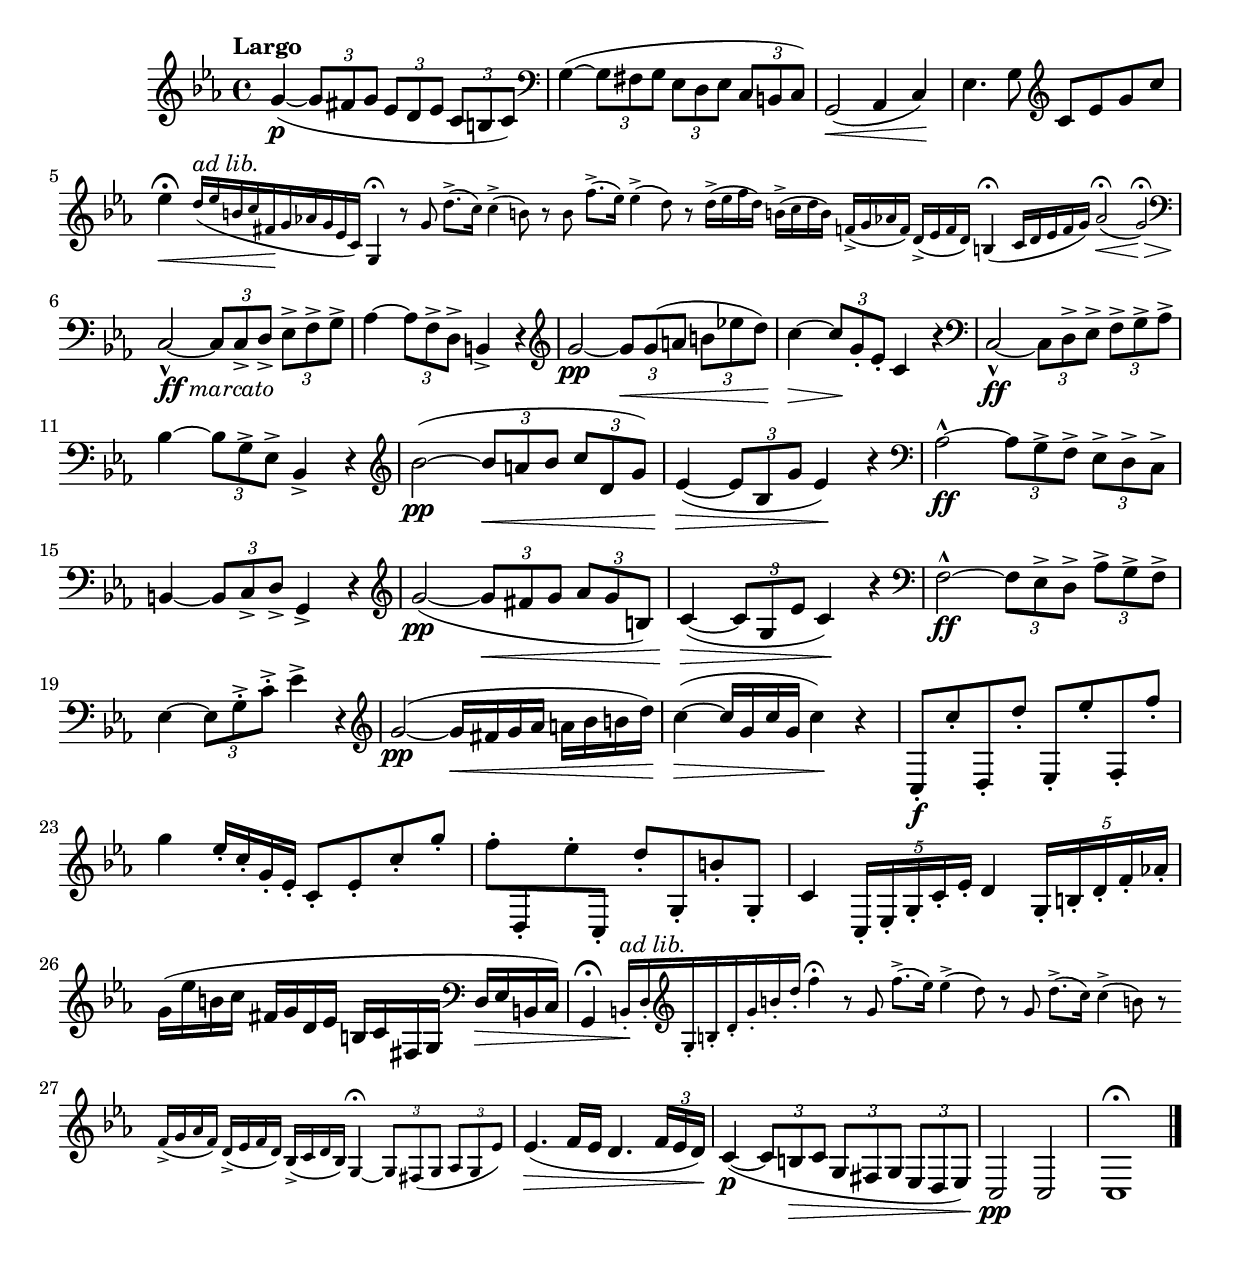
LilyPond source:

\version "2.24.0"

\include "settings.ily"

\relative {
  \language "english"

  \transposition f

  \tempo "Largo"

  \key c \minor
  \time 4/4

  g'4~( \p \tuplet 3/2 4 { g8 f-sharp g e-flat d e-flat c b c) } |
  \clef \bass-clef-name g4~( \tuplet 3/2 4 { g8 f-sharp g e-flat d e-flat c b c) } |
  g2( \< a-flat4 c) \! |
  e-flat4. g8 #(if (not (string=? bass-clef-name "bass^8")) #{ \clef "treble" #}) c e-flat g #(if (string=? bass-clef-name "bass^8") #{ \clef "treble" #}) c |

  \barNumberCheck #5
  \cadenzaOn
  e-flat4\fermata \<
  \magnifyMusic \cadenza-magnification {
    d16^\markup { \normalsize \italic "ad lib." }([ e-flat b c f-sharp, \! g a-flat! g e-flat c]) g4\fermata r8 g' d'8.->([ c16]) \!
    c4->( b!8) r b f'8.->([ e-flat16])
    e-flat4->( d8) r8
    d16->([ e-flat f d]) b!->([ c d b]) f->([ g a-flat! f]) d->([ e-flat f d])
    b4\fermata( c16[ d e-flat f g])
    a-flat2\fermata( \< g\fermata) \>
  }
  \cadenzaOff \bar "|"
  \set Score.currentBarNumber = #6

  \clef \bass-clef-name c,,2-^~ \tweak X-offset #0 #(make-dynamic-script (markup #:dynamic "ff" #:normal-text (#:italic "marcato"))) \tuplet 3/2 4 { c8 c-> d-> e-flat-> f-> g-> } |
  a-flat4~ \tuplet 3/2 { a-flat8 f-> d-> } b4-> r |
  \clef "treble" g''2~ \pp \tuplet 3/2 4 { \tupletDown g8 \< g( a \tupletNeutral b e-flat! d) } |
  c4~ \> \tuplet 3/2 { c8 \! g-. e-flat-. } c4 r |
  \clef \bass-clef-name c,2-^~ \ff \tuplet 3/2 4 { c8 d-> e-flat-> f-> g-> a-flat-> } |
  b-flat4~ \tuplet 3/2 { b-flat8 g-> e-flat-> } b-flat4-> r |
  \clef "treble" b-flat''2~( \pp \tuplet 3/2 4 { b-flat8 \< a b-flat c d, g) } |
  e-flat4~( \> \tuplet 3/2 { e-flat8 b-flat g' } e-flat4) \! r |
  \clef \bass-clef-name a-flat,2-^~ \ff \tuplet 3/2 4 { a-flat8 g-> f-> e-flat-> d-> c-> } |
  b4~ \tuplet 3/2 { b8 c-> d-> } g,4-> r |
  \clef "treble" g''2~( \pp \tuplet 3/2 4 { g8 \< f-sharp g a-flat g b,) } |
  c4~( \> \tuplet 3/2 { c8 g e-flat' } c4) \! r |
  \clef \bass-clef-name f,2-^~ \ff \tuplet 3/2 4 { f8 e-flat-> d-> a-flat'-> g-> f-> } |
  e-flat4~ \tuplet 3/2 { e-flat8 g-.-> c-.-> } e-flat4-> r |
  \clef "treble" g2~( \pp g16 \< f-sharp g a-flat a b-flat b d) |
  c4~( \> c16 g c g c4) \! r |

  c,,8-. \f c''-. d,,-. d''-. e-flat,,-. e-flat''-. f,,-. f''-. |
  g4 e-flat16-. c-. g-. e-flat-. c8-. e-flat-. c'-. g'-. |
  % Override beam damping so the kneed beam does not collide with the Middle C
  % ledger line.
  \once \override Beam.damping = #4 f8-. d,,-. e-flat''-. c,,-. d''-. g,,-. b'-. g,-. |
  c4 \tuplet 5/4 { c,16-. e-flat-. g-. c-. e-flat-. } d4 \tuplet 5/4 { g,16-. b-. d-. f-. a-flat!-. } |
  g16( e-flat' b c f-sharp, g d e-flat b c f-sharp, g \clef \bass-clef-name d \> e-flat b c) |

  \barNumberCheck #27
  \cadenzaOn
  g4\fermata
  \magnifyMusic \cadenza-magnification {
    b16-.^\markup { \normalsize \italic "ad lib." }[ \! d-. #(if (not (string=? bass-clef-name "bass^8")) #{ \clef "treble" #}) g-. b-. d-. g-. #(if (string=? bass-clef-name "bass^8") #{ \clef "treble" #}) b-. d-.] f4\fermata r8 g, f'8.->([ e-flat16])
    e-flat4->( d8) r g, d'8.->([ c16])
    c4->( b!8) r8 \bar ""
    f16->([ g a-flat f]) d->([ e-flat f d]) b->([ c d b])
    g4\fermata~ \tuplet 3/2 4 { g8[ f-sharp( g] a-flat[ g e-flat']) }
  }
  \cadenzaOff \bar "|"
  \set Score.currentBarNumber = #28

  e-flat4.( \> f16 e-flat d4. \tuplet 3/2 { f16 e-flat d }) |
  c4~( \p \tuplet 3/2 4 { c8 b \> c g f-sharp g e-flat d e-flat }) |
  c2 \pp c2 |
  c1\fermata | \bar "|."
}
